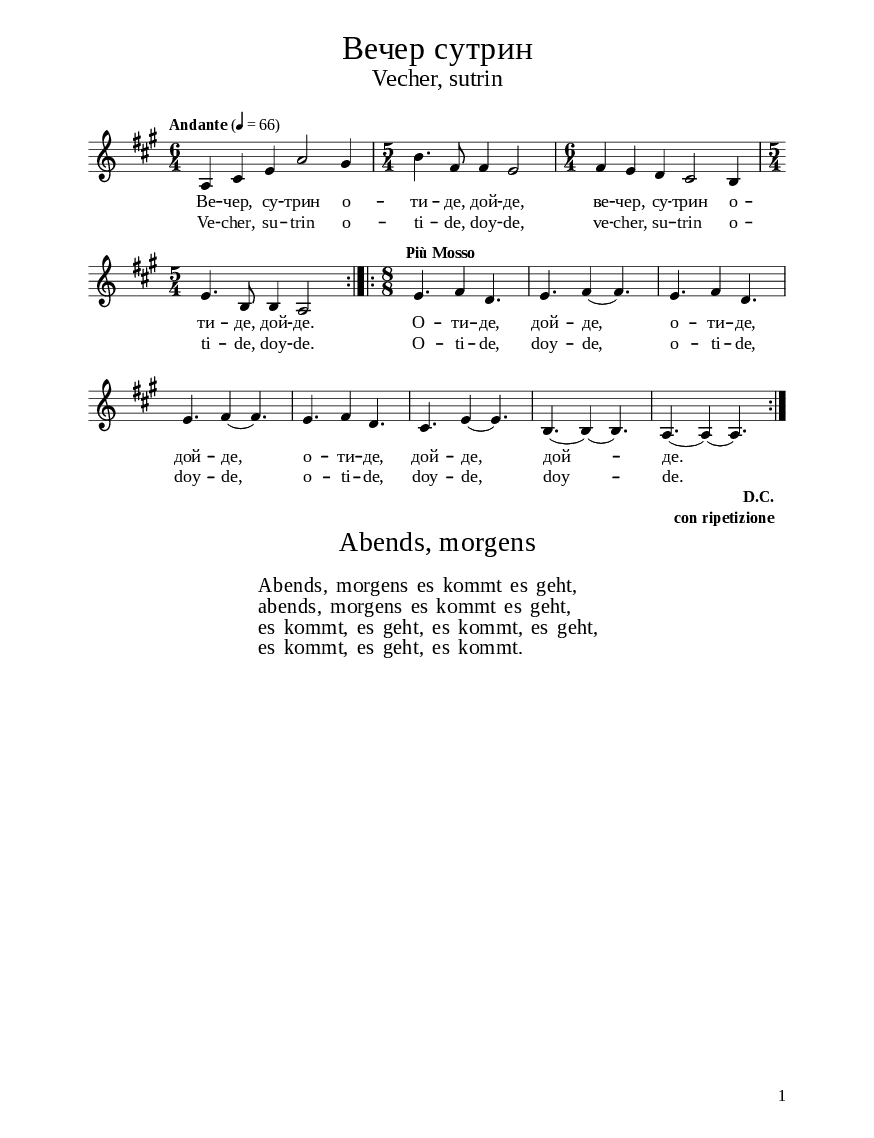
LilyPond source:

\version "2.24.0"

% include paper part and global functions
\include "include/globals.ily"

\bookpart {
  \include "include/bookpart-paper.ily"
  \score {
    \include "include/score-layout.ily"

    \new Voice \absolute {
      \clef treble
      \key a \major
      \time 6/4
      \tempoFunc "Andante" 4 "66"
      \autoBeamOff

      a4 cis' e' a'2 gis'4 |  \time 5/4  b'4. fis'8 fis'4 e'2 | \time 6/4  fis'4 e' d' cis'2 b4 \break |

      \time 5/4  e'4. b8 b4 a2 | \bar ":|.|:" \time 8/8 \tempo  "      Più Mosso"

      e'4. fis'4 d'4. | e'4. fis'4 ~ fis'4. | e'4. fis'4 d'4. \break |

      e'4. fis'4 ~ fis'4. |e'4. fis'4 d'4. | cis'4. e'4 ~ e'4. | b4. ~ b4 ~ b4. | a4. ~ a4 ~ a4. | \bar ":|."


    }

    \addlyrics {
      Ве -- чер,
      су -- трин о -- ти -- де, дой -- де, ве -- чер,
      су -- трин о -- ти -- де, дой -- де. О -- ти --
      де, дой -- де, о -- ти -- де, дой -- де, о -- ти
      -- де, дой -- де, дой -- де.}
      \addlyrics {
        Ve -- cher,
        su -- trin o -- ti -- de, doy -- de, ve -- cher,
        su -- trin o -- ti -- de, doy -- de. O -- ti --
        de, doy -- de, o -- ti -- de, doy -- de, o -- ti
        -- de, doy -- de, doy -- de.}
        \header {
          title = \titleFunc "Вечер сутрин" "Vecher, sutrin"
        }

        \midi{}

      } % score

      \markup \dc-two "D.C.""con ripetizione"
      


      % include foreign translation(s) of the song
      \version "2.24.0"

\markup \fill-line { \fontsize #deTitleFontSize "Abends, morgens" }
\markup \null
\markup \null
\markup \fontsize #deCoupletFontSize {
  \hspace #14
  \override #`(baseline-skip . ,deCoupletBaselineSkip)


  
  \column {
     \line { "   "Abends, morgens es kommt es geht, }
     \line { "   "abends, morgens es kommt es geht, }
     \line { "   "es kommt, es geht, es kommt, es geht, }
     \line { "   "es kommt, es geht, es kommt. }
  }
}    


    } % bookpart
